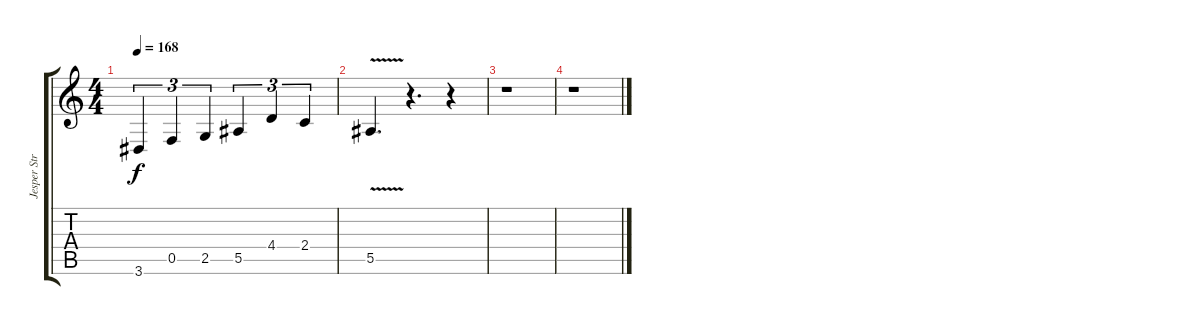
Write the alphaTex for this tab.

\track ("Jesper Strömblad" "Jesper Str") {instrument distortionguitar}
\staff {score tabs}
\tuning (C4 G3 Eb3 Bb2 F2 C2) {hide}
\ts (4 4)
\tempo 168
\clef g2
\ks c
3.6.4{tu (3 2) dy f} 0.5.4{tu (3 2)} 2.5.4{tu (3 2)} 5.5.4{tu (3 2)} 4.4.4{tu (3 2)} 2.4.4{tu (3 2)} |
5.5{v}.4{d} r.4{d} r.4 |
r.1 |
r.1
